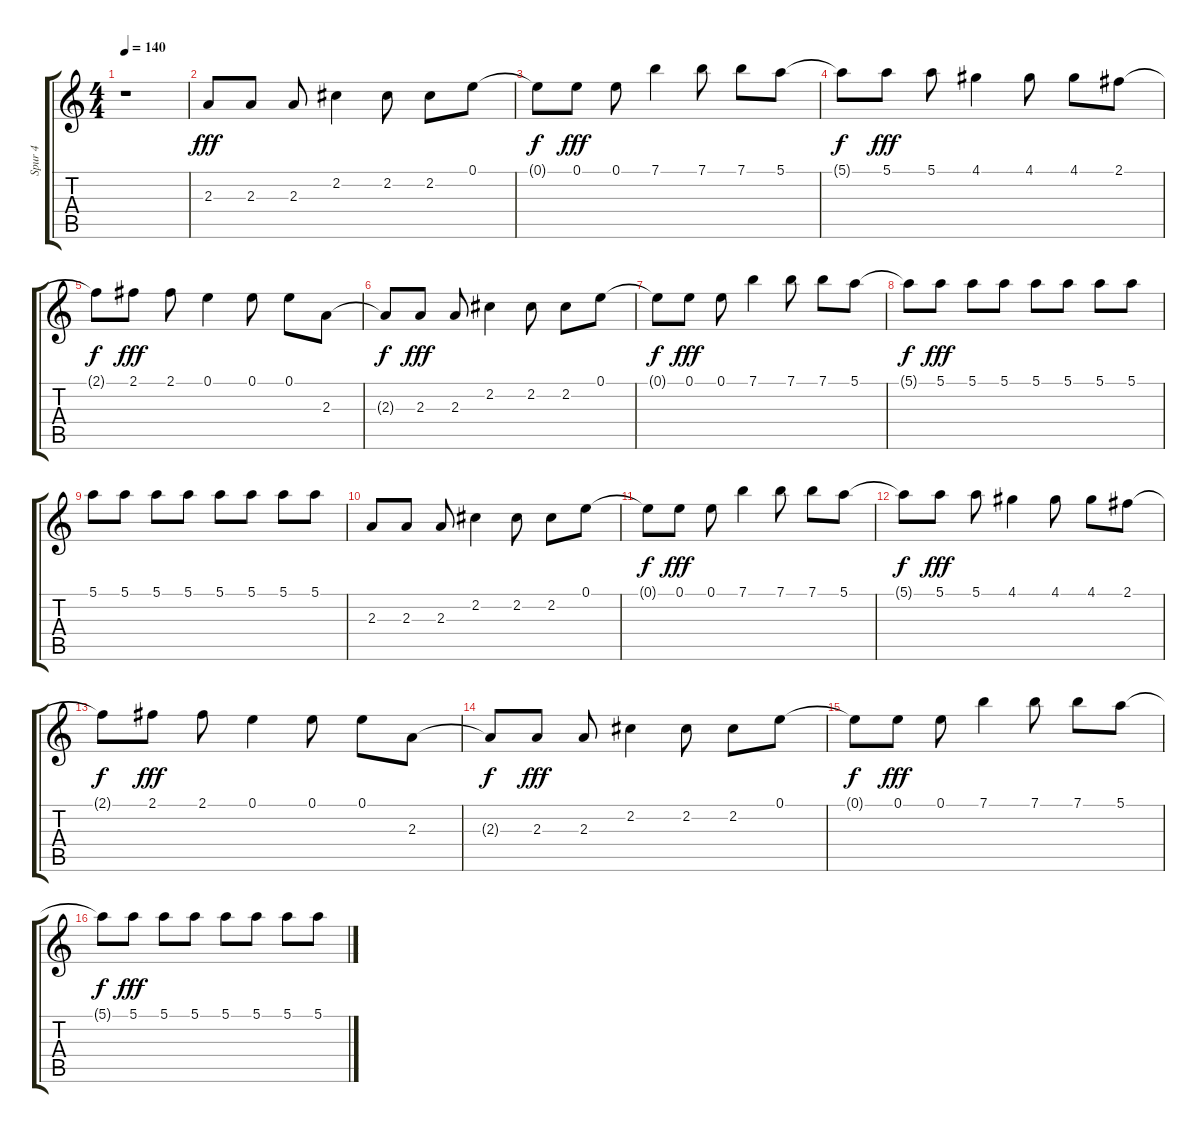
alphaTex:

\track ("Spur 4" "Spur 4") {instrument electricguitarjazz}
\staff {score tabs}
\tuning (E4 B3 G3 D3 A2 E2) {hide}
\ts (4 4)
\tempo 140
\clef g2
\ks c
r.1{dy fff} |
2.3.8 2.3.8 2.3.8 2.2.4 2.2.8 2.2.8 0.1.8 |
0.1{t}.8{dy f} 0.1.8{dy fff} 0.1.8 7.1.4 7.1.8 7.1.8 5.1.8 |
5.1{t}.8{dy f} 5.1.8{dy fff} 5.1.8 4.1.4 4.1.8 4.1.8 2.1.8 |
2.1{t}.8{dy f} 2.1.8{dy fff} 2.1.8 0.1.4 0.1.8 0.1.8 2.3.8 |
2.3{t}.8{dy f} 2.3.8{dy fff} 2.3.8 2.2.4 2.2.8 2.2.8 0.1.8 |
0.1{t}.8{dy f} 0.1.8{dy fff} 0.1.8 7.1.4 7.1.8 7.1.8 5.1.8 |
5.1{t}.8{dy f} 5.1.8{dy fff} 5.1.8 5.1.8 5.1.8 5.1.8 5.1.8 5.1.8 |
5.1.8 5.1.8 5.1.8 5.1.8 5.1.8 5.1.8 5.1.8 5.1.8 |
2.3.8 2.3.8 2.3.8 2.2.4 2.2.8 2.2.8 0.1.8 |
0.1{t}.8{dy f} 0.1.8{dy fff} 0.1.8 7.1.4 7.1.8 7.1.8 5.1.8 |
5.1{t}.8{dy f} 5.1.8{dy fff} 5.1.8 4.1.4 4.1.8 4.1.8 2.1.8 |
2.1{t}.8{dy f} 2.1.8{dy fff} 2.1.8 0.1.4 0.1.8 0.1.8 2.3.8 |
2.3{t}.8{dy f} 2.3.8{dy fff} 2.3.8 2.2.4 2.2.8 2.2.8 0.1.8 |
0.1{t}.8{dy f} 0.1.8{dy fff} 0.1.8 7.1.4 7.1.8 7.1.8 5.1.8 |
5.1{t}.8{dy f} 5.1.8{dy fff} 5.1.8 5.1.8 5.1.8 5.1.8 5.1.8 5.1.8
